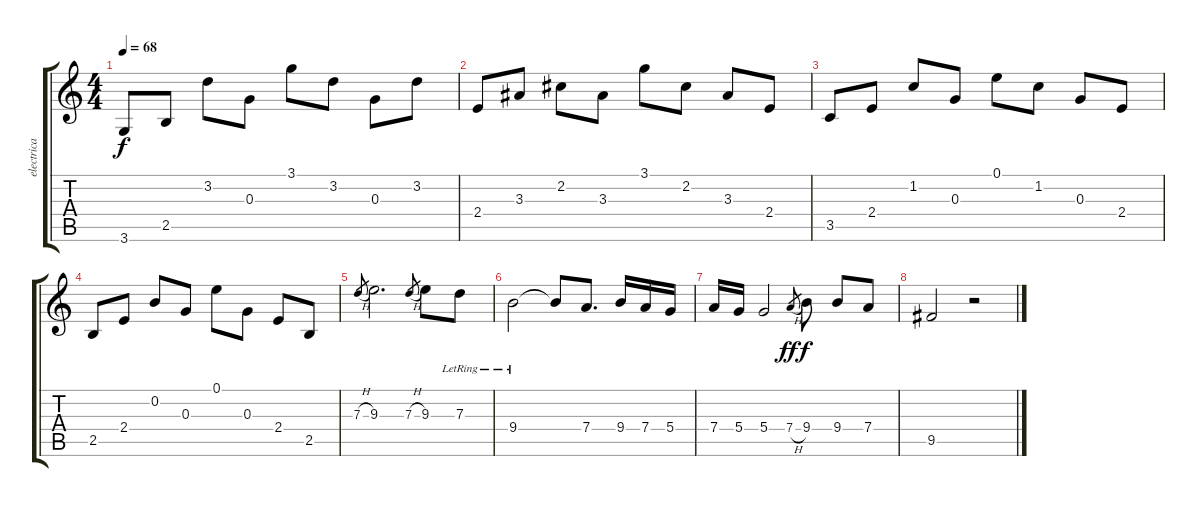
\track ("electrica" "electrica") {instrument electricguitarmuted}
\staff {score tabs}
\tuning (E4 B3 G3 D3 A2 E2) {hide}
\ts (4 4)
\tempo 68
\clef g2
\ks c
3.6.8{dy f} 2.5.8 3.2.8 0.3.8 3.1.8 3.2.8 0.3.8 3.2.8 |
2.4.8 3.3.8 2.2.8 3.3.8 3.1.8 2.2.8 3.3.8 2.4.8 |
3.5.8 2.4.8 1.2.8 0.3.8 0.1.8 1.2.8 0.3.8 2.4.8 |
2.5.8 2.4.8 0.2.8 0.3.8 0.1.8 0.3.8 2.4.8 2.5.8 |
7.3{h}.8{gr} 9.3.2{d} 7.3{h}.8{gr} 9.3.8 7.3{lr}.8 |
9.4{lr}.2 9.4{t}.8 7.4.8{d} 9.4.16 7.4.16 5.4.16 |
7.4.16 5.4.16 5.4.2 7.4{h}.8{gr dy ff} 9.4.8{dy f} 9.4.8 7.4.8 |
9.5.2 r.2
